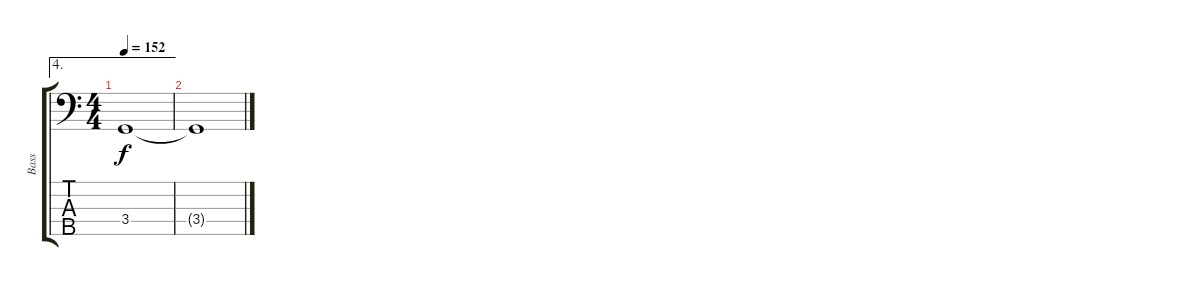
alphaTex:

\track ("Bass" "Bass") {instrument electricbassfinger}
\staff {score tabs}
\tuning (G2 D2 A1 E1 B0) {hide}
\ae 4
\ts (4 4)
\tempo 152
\clef f4
\ks c
3.4.1{dy f} |
3.4{t}.1
